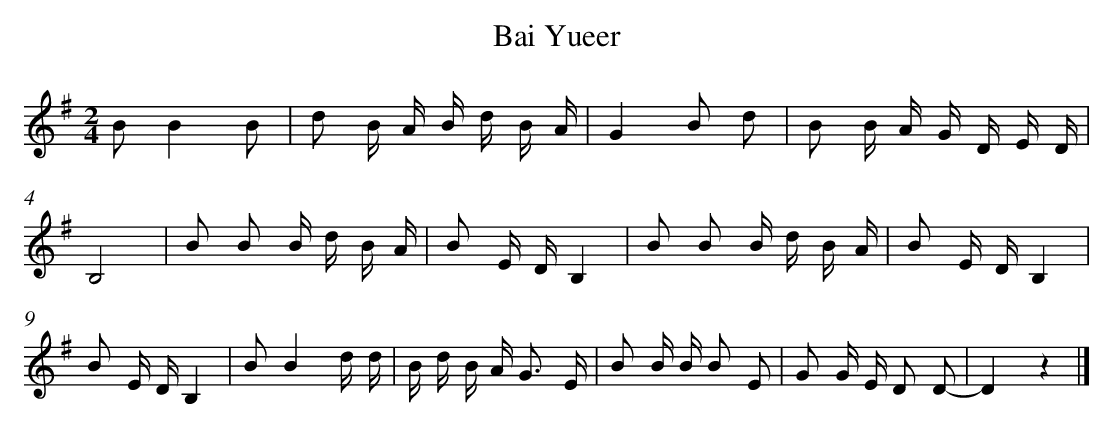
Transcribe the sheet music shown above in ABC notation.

X:1
T: Bai Yueer
L: 1/16
M: 2/4
K: G
B2B4B2 [I:setbarnb 1]|
d2 B A B d B A |
G4B2 d2 |
B2 B A G D E D |
B,8 |
B2 B2 B d B A |
B2 E DB,4 |
B2 B2 B d B A |
B2 E DB,4 |
B2 E DB,4 |
B2B4d d |
B d B A2< G2 E |
B2 B B B2 E2 |
G2 G E D2 D2- |
D4z4 |]
